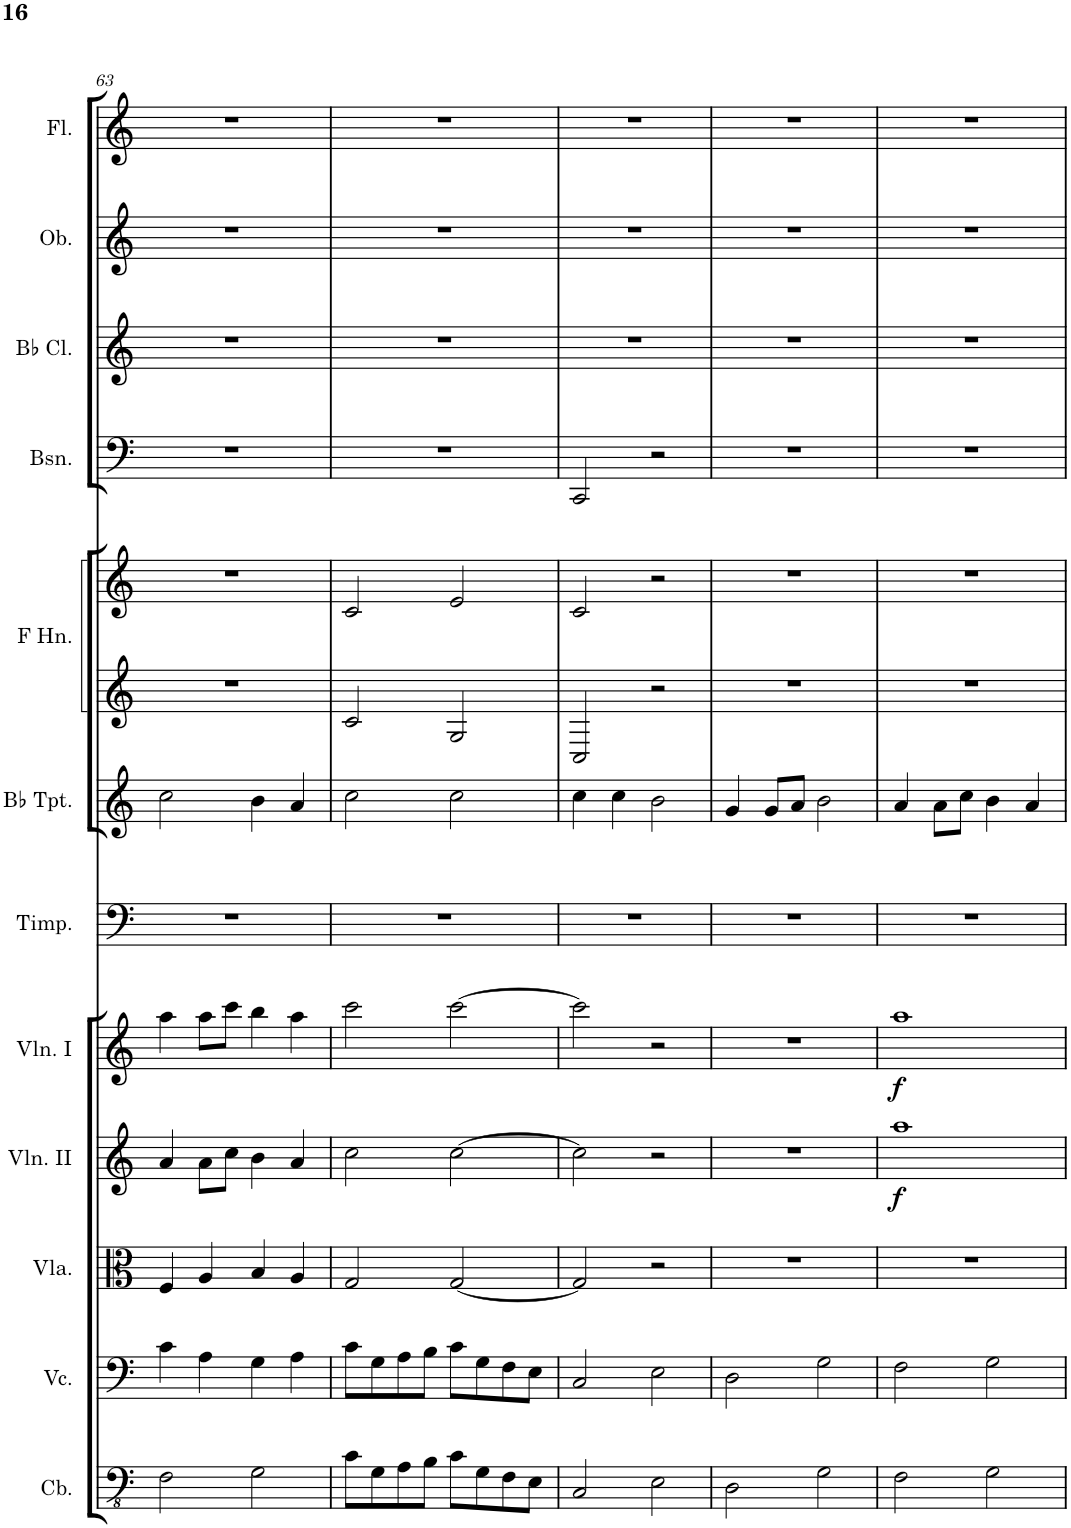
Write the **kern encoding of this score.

**kern	**kern	**kern	**kern	**dynam	**kern	**dynam	**kern	**kern	**kern	**kern	**kern	**kern	**kern	**kern
*part12	*part11	*part10	*part9	*part9	*part8	*part8	*part7	*part6	*part5	*part5	*part4	*part3	*part2	*part1
*staff13	*staff12	*staff11	*staff10	*staff10	*staff9	*staff9	*staff8	*staff7	*staff6	*staff5	*staff4	*staff3	*staff2	*staff1
*I"Contrabasses	*I"Violoncellos	*I"Violas	*I"Violins II	*	*I"Violins I	*	*I"Timpani	*I"Trumpets in Bb	*I"Horns in F	*	*I"Bassoons	*I"Clarinets in Bb	*I"Oboes	*I"Flutes
*I'Cb.	*I'Vc.	*I'Vla.	*I'Vln. II	*	*I'Vln. I	*	*I'Timp.	*	*	*	*I'Bsn.	*	*I'Ob.	*I'Fl.
!!LO:PB:g=z
*clefFv4	*clefF4	*clefC3	*clefG2	*	*clefG2	*	*clefF4	*clefG2	*clefG2	*clefG2	*clefF4	*clefG2	*clefG2	*clefG2
*	*	*	*	*	*	*	*	*Trd1c2	*Trd4c7	*Trd4c7	*	*Trd1c2	*	*
*k[]	*k[]	*k[]	*k[]	*	*k[]	*	*k[]	*k[]	*k[]	*k[]	*k[]	*k[]	*k[]	*k[]
*M4/4	*M4/4	*M4/4	*M4/4	*	*M4/4	*	*M4/4	*M4/4	*M4/4	*M4/4	*M4/4	*M4/4	*M4/4	*M4/4
*met(c)	*met(c)	*met(c)	*met(c)	*	*met(c)	*	*met(c)	*met(c)	*met(c)	*met(c)	*met(c)	*met(c)	*met(c)	*met(c)
=63	=63	=63	=63	=63	=63	=63	=63	=63	=63	=63	=63	=63	=63	=63
2FF\	4c\	4F/	4a/	.	4aa\	.	1r	2cc\	1r	1r	1r	1r	1r	1r
.	4A\	4A/	8a\L	.	8aa\L	.	.	.	.	.	.	.	.	.
.	.	.	8cc\J	.	8ccc\J	.	.	.	.	.	.	.	.	.
2GG\	4G\	4B/	4b\	.	4bb\	.	.	4b\	.	.	.	.	.	.
.	4A\	4A/	4a/	.	4aa\	.	.	4a/	.	.	.	.	.	.
=64	=64	=64	=64	=64	=64	=64	=64	=64	=64	=64	=64	=64	=64	=64
8C\L	8c\L	2G/	2cc\	.	2ccc\	.	1r	2cc\	2c/	2c/	1r	1r	1r	1r
8GG\	8G\	.	.	.	.	.	.	.	.	.	.	.	.	.
8AA\	8A\	.	.	.	.	.	.	.	.	.	.	.	.	.
8BB\J	8B\J	.	.	.	.	.	.	.	.	.	.	.	.	.
8C\L	8c\L	[2G/	[2cc\	.	[2ccc\	.	.	2cc\	2G/	2e/	.	.	.	.
8GG\	8G\	.	.	.	.	.	.	.	.	.	.	.	.	.
8FF\	8F\	.	.	.	.	.	.	.	.	.	.	.	.	.
8EE\J	8E\J	.	.	.	.	.	.	.	.	.	.	.	.	.
=65	=65	=65	=65	=65	=65	=65	=65	=65	=65	=65	=65	=65	=65	=65
2CC/	2C/	2G/]	2cc\]	.	2ccc\]	.	1r	4cc\	2C/	2c/	2CC/	1r	1r	1r
.	.	.	.	.	.	.	.	4cc\	.	.	.	.	.	.
2EE\	2E\	2r	2r	.	2r	.	.	2b\	2r	2r	2r	.	.	.
=66	=66	=66	=66	=66	=66	=66	=66	=66	=66	=66	=66	=66	=66	=66
2DD\	2D\	1r	1r	.	1r	.	1r	4g/	1r	1r	1r	1r	1r	1r
.	.	.	.	.	.	.	.	8g/L	.	.	.	.	.	.
.	.	.	.	.	.	.	.	8a/J	.	.	.	.	.	.
2GG\	2G\	.	.	.	.	.	.	2b\	.	.	.	.	.	.
=67	=67	=67	=67	=67	=67	=67	=67	=67	=67	=67	=67	=67	=67	=67
!	!	!	!	!LO:DY:b	!	!LO:DY:b	!	!	!	!	!	!	!	!
2FF\	2F\	1r	1aa	f	1aa	f	1r	4a/	1r	1r	1r	1r	1r	1r
.	.	.	.	.	.	.	.	8a\L	.	.	.	.	.	.
.	.	.	.	.	.	.	.	8cc\J	.	.	.	.	.	.
2GG\	2G\	.	.	.	.	.	.	4b\	.	.	.	.	.	.
.	.	.	.	.	.	.	.	4a/	.	.	.	.	.	.
=	=	=	=	=	=	=	=	=	=	=	=	=	=	=
*-	*-	*-	*-	*-	*-	*-	*-	*-	*-	*-	*-	*-	*-	*-
